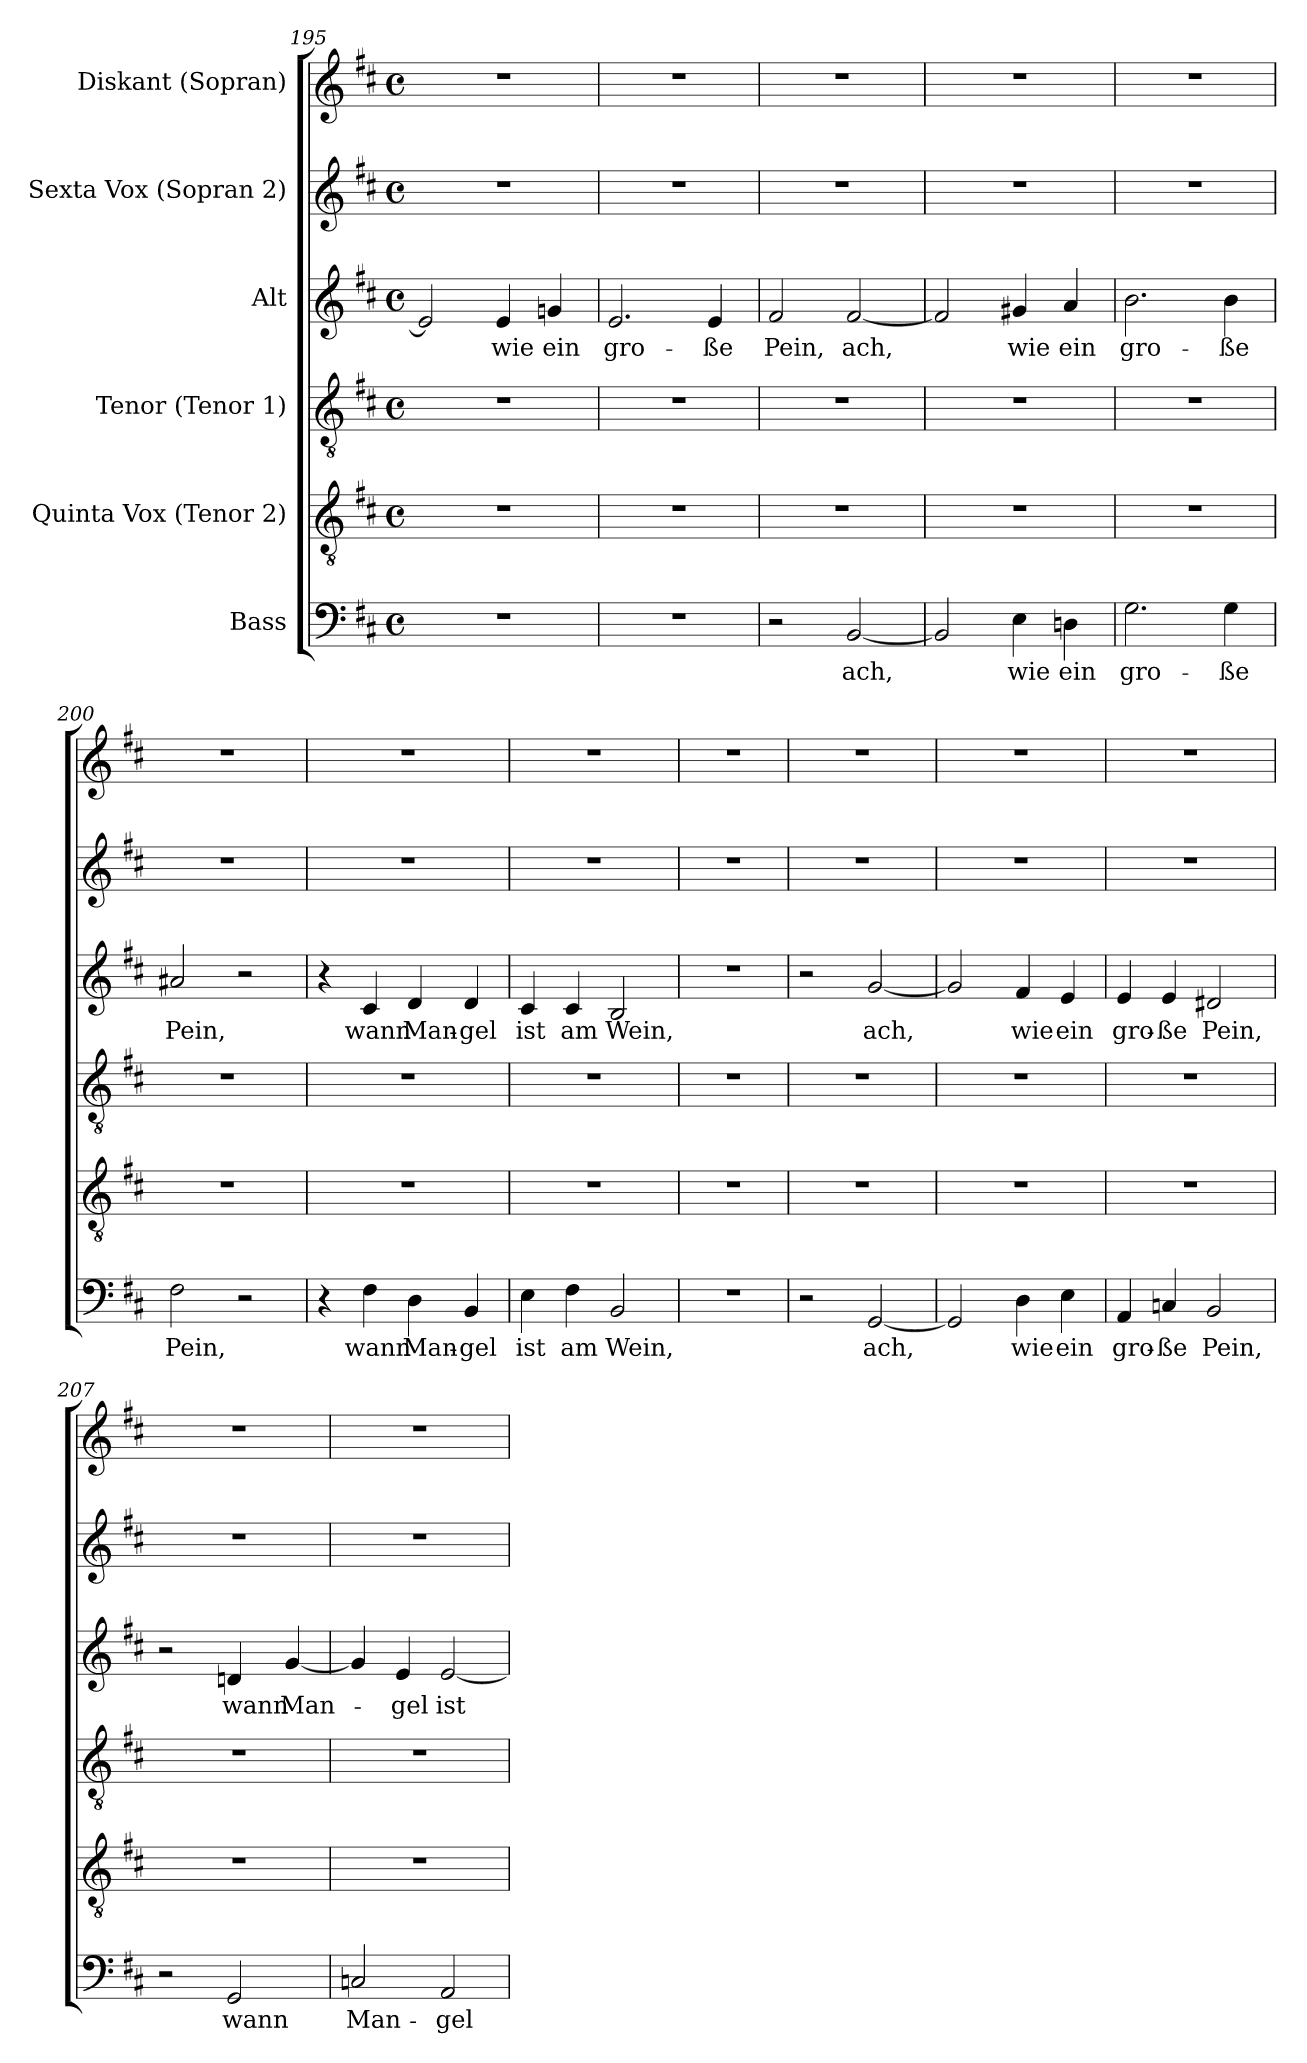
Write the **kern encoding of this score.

**kern	**text	**kern	**kern	**kern	**text	**kern	**kern
*part6	*part6	*part5	*part4	*part3	*part3	*part2	*part1
*staff6	*staff6	*staff5	*staff4	*staff3	*staff3	*staff2	*staff1
*I"Bass	*	*I"Quinta Vox (Tenor 2)	*I"Tenor (Tenor 1)	*I"Alt	*	*I"Sexta Vox (Sopran 2)	*I"Diskant (Sopran)
*clefF4	*	*clefGv2	*clefGv2	*clefG2	*	*clefG2	*clefG2
*k[f#c#]	*	*k[f#c#]	*k[f#c#]	*k[f#c#]	*	*k[f#c#]	*k[f#c#]
*M4/4	*	*M4/4	*M4/4	*M4/4	*	*M4/4	*M4/4
*met(c)	*	*met(c)	*met(c)	*met(c)	*	*met(c)	*met(c)
=195	=195	=195	=195	=195	=195	=195	=195
1r	.	1r	1r	2e/]	.	1r	1r
!	!	!	!	!	!LO:LY:b	!	!
.	.	.	.	4e/	wie	.	.
!	!	!	!	!	!LO:LY:b	!	!
.	.	.	.	4gn/	ein	.	.
=196	=196	=196	=196	=196	=196	=196	=196
!	!	!	!	!	!LO:LY:b	!	!
1r	.	1r	1r	2.e/	gro-	1r	1r
!	!	!	!	!	!LO:LY:b	!	!
.	.	.	.	4e/	ße	.	.
!!LO:LB:g=z
=197	=197	=197	=197	=197	=197	=197	=197
!	!	!	!	!	!LO:LY:b	!	!
2r	.	1r	1r	2f#/	Pein,	1r	1r
!	!LO:LY:b	!	!	!	!LO:LY:b	!	!
[2BB/	ach,	.	.	[2f#/	ach,	.	.
=198	=198	=198	=198	=198	=198	=198	=198
2BB/]	.	1r	1r	2f#/]	.	1r	1r
!	!LO:LY:b	!	!	!	!LO:LY:b	!	!
4E\	wie	.	.	4g#X/	wie	.	.
!	!LO:LY:b	!	!	!	!LO:LY:b	!	!
4Dn\	ein	.	.	4a/	ein	.	.
=199	=199	=199	=199	=199	=199	=199	=199
!	!LO:LY:b	!	!	!	!LO:LY:b	!	!
2.G\	gro-	1r	1r	2.b\	gro-	1r	1r
!	!LO:LY:b	!	!	!	!LO:LY:b	!	!
4G\	ße	.	.	4b\	ße	.	.
=200	=200	=200	=200	=200	=200	=200	=200
!	!LO:LY:b	!	!	!	!LO:LY:b	!	!
2F#\	Pein,	1r	1r	2a#X/	Pein,	1r	1r
2r	.	.	.	2r	.	.	.
=201	=201	=201	=201	=201	=201	=201	=201
4r	.	1r	1r	4r	.	1r	1r
!	!LO:LY:b	!	!	!	!LO:LY:b	!	!
4F#\	wann	.	.	4c#/	wann	.	.
!	!LO:LY:b	!	!	!	!LO:LY:b	!	!
4D\	Man-	.	.	4d/	Man-	.	.
!	!LO:LY:b	!	!	!	!LO:LY:b	!	!
4BB/	gel	.	.	4d/	gel	.	.
=202	=202	=202	=202	=202	=202	=202	=202
!	!LO:LY:b	!	!	!	!LO:LY:b	!	!
4E\	ist	1r	1r	4c#/	ist	1r	1r
!	!LO:LY:b	!	!	!	!LO:LY:b	!	!
4F#\	am	.	.	4c#/	am	.	.
!	!LO:LY:b	!	!	!	!LO:LY:b	!	!
2BB/	Wein,	.	.	2B/	Wein,	.	.
=203	=203	=203	=203	=203	=203	=203	=203
1r	.	1r	1r	1r	.	1r	1r
!!LO:LB:g=z
=204	=204	=204	=204	=204	=204	=204	=204
2r	.	1r	1r	2r	.	1r	1r
!	!LO:LY:b	!	!	!	!LO:LY:b	!	!
[2GG/	ach,	.	.	[2g/	ach,	.	.
=205	=205	=205	=205	=205	=205	=205	=205
2GG/]	.	1r	1r	2g/]	.	1r	1r
!	!LO:LY:b	!	!	!	!LO:LY:b	!	!
4D\	wie	.	.	4f#/	wie	.	.
!	!LO:LY:b	!	!	!	!LO:LY:b	!	!
4E\	ein	.	.	4e/	ein	.	.
=206	=206	=206	=206	=206	=206	=206	=206
!	!LO:LY:b	!	!	!	!LO:LY:b	!	!
4AA/	gro-	1r	1r	4e/	gro-	1r	1r
!	!LO:LY:b	!	!	!	!LO:LY:b	!	!
4Cn/	ße	.	.	4e/	ße	.	.
!	!LO:LY:b	!	!	!	!LO:LY:b	!	!
2BB/	Pein,	.	.	2d#X/	Pein,	.	.
=207	=207	=207	=207	=207	=207	=207	=207
2r	.	1r	1r	2r	.	1r	1r
!	!LO:LY:b	!	!	!	!LO:LY:b	!	!
2GG/	wann	.	.	4dn/	wann	.	.
!	!	!	!	!	!LO:LY:b	!	!
.	.	.	.	[4g/	Man-	.	.
=208	=208	=208	=208	=208	=208	=208	=208
!	!LO:LY:b	!	!	!	!	!	!
2Cn/	Man-	1r	1r	4g/]	.	1r	1r
!	!	!	!	!	!LO:LY:b	!	!
.	.	.	.	4e/	-gel	.	.
!	!LO:LY:b	!	!	!	!LO:LY:b	!	!
2AA/	gel	.	.	[2e/	ist	.	.
=	=	=	=	=	=	=	=
*-	*-	*-	*-	*-	*-	*-	*-
